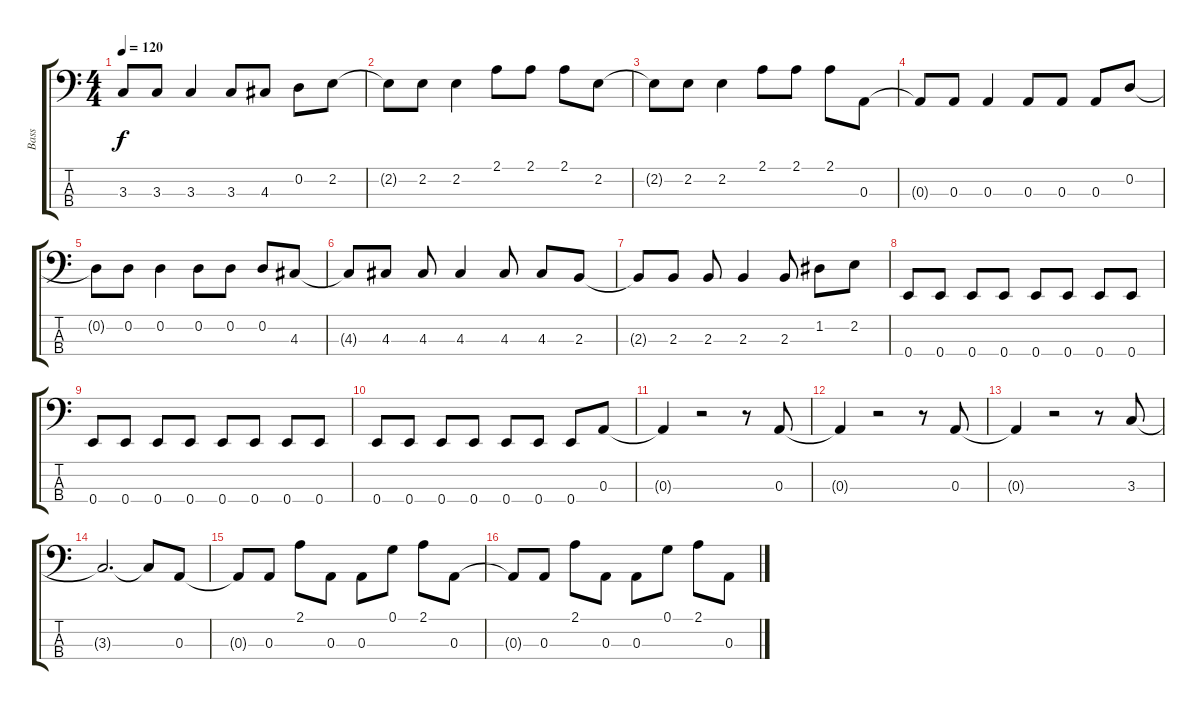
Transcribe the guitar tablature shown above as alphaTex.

\track ("Bass" "Bass") {instrument electricbassfinger}
\staff {score tabs}
\tuning (G2 D2 A1 E1) {hide}
\ts (4 4)
\tempo 120
\clef f4
\ks c
3.3{t}.8{dy f} 3.3.8 3.3.4 3.3.8 4.3.8 0.2.8 2.2.8 |
2.2{t}.8 2.2.8 2.2.4 2.1.8 2.1.8 2.1.8 2.2.8 |
2.2{t}.8 2.2.8 2.2.4 2.1.8 2.1.8 2.1.8 0.3.8 |
0.3{t}.8 0.3.8 0.3.4 0.3.8 0.3.8 0.3.8 0.2.8 |
0.2{t}.8 0.2.8 0.2.4 0.2.8 0.2.8 0.2.8 4.3.8 |
4.3{t}.8 4.3.8 4.3.8 4.3.4 4.3.8 4.3.8 2.3.8 |
2.3{t}.8 2.3.8 2.3.8 2.3.4 2.3.8 1.2.8 2.2.8 |
0.4.8 0.4.8 0.4.8 0.4.8 0.4.8 0.4.8 0.4.8 0.4.8 |
0.4.8 0.4.8 0.4.8 0.4.8 0.4.8 0.4.8 0.4.8 0.4.8 |
0.4.8 0.4.8 0.4.8 0.4.8 0.4.8 0.4.8 0.4.8 0.3.8 |
0.3{t}.4 r.2 r.8 0.3.8 |
0.3{t}.4 r.2 r.8 0.3.8 |
0.3{t}.4 r.2 r.8 3.3.8 |
3.3{t}.2{d} 3.3{t}.8 0.3.8 |
0.3{t}.8 0.3.8 2.1.8 0.3.8 0.3.8 0.1.8 2.1.8 0.3.8 |
0.3{t}.8 0.3.8 2.1.8 0.3.8 0.3.8 0.1.8 2.1.8 0.3.8
